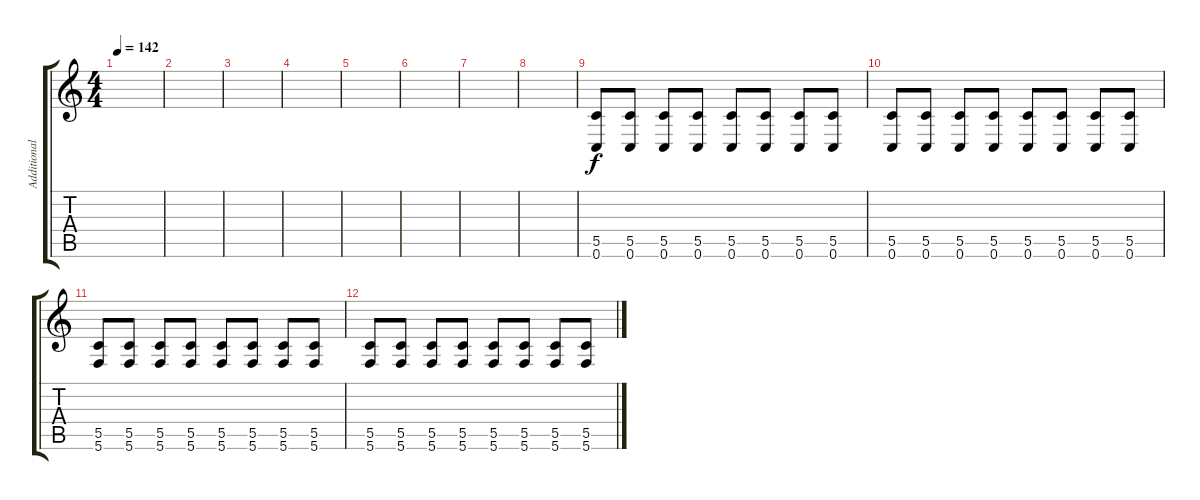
\track ("Additional Guitar" "Additional") {instrument distortionguitar}
\staff {score tabs}
\tuning (D4 A3 F3 C3 G2 C2) {hide}
\ts (4 4)
\tempo 142
\clef g2
\ks c
|
|
|
|
|
|
|
|
(5.5 0.6).8 (5.5 0.6).8 (5.5 0.6).8 (5.5 0.6).8 (5.5 0.6).8 (5.5 0.6).8 (5.5 0.6).8 (5.5 0.6).8 |
(5.5 0.6).8 (5.5 0.6).8 (5.5 0.6).8 (5.5 0.6).8 (5.5 0.6).8 (5.5 0.6).8 (5.5 0.6).8 (5.5 0.6).8 |
(5.5 5.6).8 (5.5 5.6).8 (5.5 5.6).8 (5.5 5.6).8 (5.5 5.6).8 (5.5 5.6).8 (5.5 5.6).8 (5.5 5.6).8 |
(5.5 5.6).8 (5.5 5.6).8 (5.5 5.6).8 (5.5 5.6).8 (5.5 5.6).8 (5.5 5.6).8 (5.5 5.6).8 (5.5 5.6).8
